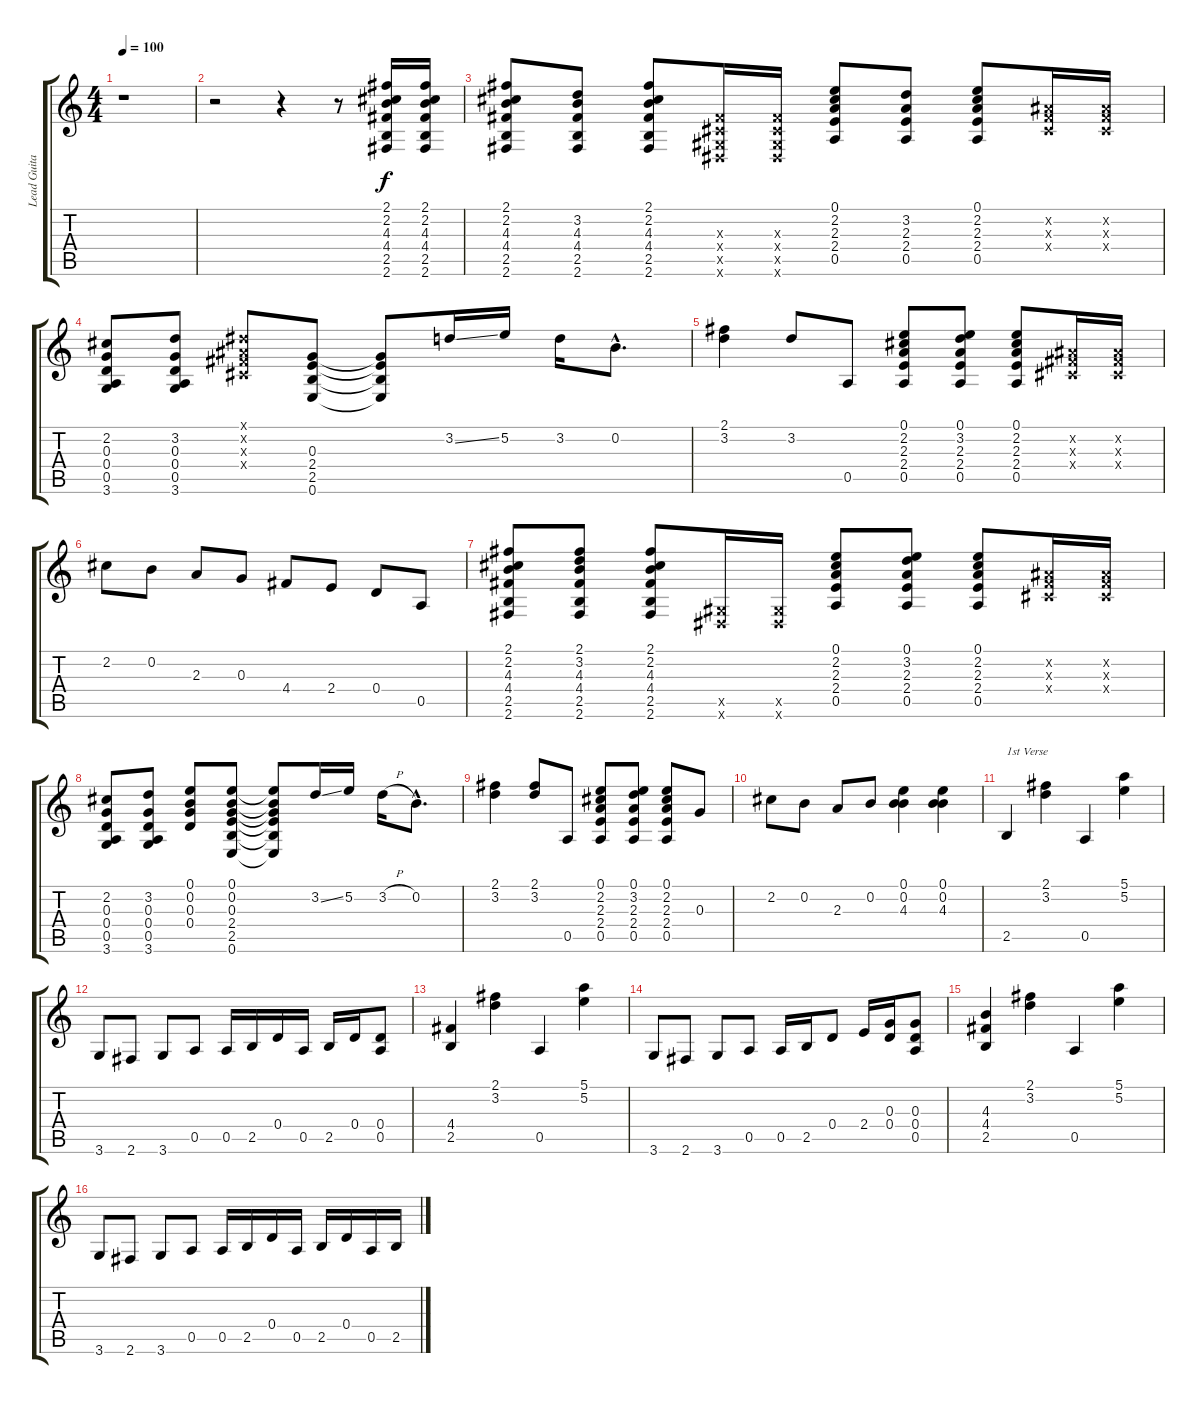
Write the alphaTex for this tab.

\track ("Lead Guitar" "Lead Guita") {instrument overdrivenguitar}
\staff {score tabs}
\tuning (E4 B3 G3 D3 A2 E2) {hide}
\ts (4 4)
\tempo 100
\clef g2
\ks c
r.1{dy f instrument overdrivenguitar} |
r.2 r.4 r.8 (2.1 2.2 4.3 4.4 2.5 2.6).16 (2.1 2.2 4.3 4.4 2.5 2.6).16 |
(2.1 2.2 4.3 4.4 2.5 2.6).8 (3.2 4.3 4.4 2.5 2.6).8 (2.1 2.2 4.3 4.4 2.5 2.6).8 (-1.3{x} -1.4{x} -1.5{x} -1.6{x}).16 (-1.3{x} -1.4{x} -1.5{x} -1.6{x}).16 (0.1 2.2 2.3 2.4 0.5).8 (3.2 2.3 2.4 0.5).8 (0.1 2.2 2.3 2.4 0.5).8 (-1.2{x} -1.3{x} -1.4{x}).16 (-1.2{x} -1.3{x} -1.4{x}).16 |
(2.2 0.3 0.4 0.5 3.6).8 (3.2 0.3 0.4 0.5 3.6).8 (-1.1{x} -1.2{x} -1.3{x} -1.4{x}).8 (0.3 2.4 2.5 0.6).8 (0.3{t} 2.4{t} 2.5{t} 0.6{t}).8 3.2{ss}.16 5.2.16 3.2.16 0.2{hac}.8{d} |
(2.1 3.2).4 3.2.8 0.5.8 (0.1 2.2 2.3 2.4 0.5).8 (0.1 3.2 2.3 2.4 0.5).8 (0.1 2.2 2.3 2.4 0.5).8 (-1.2{x} -1.3{x} -1.4{x}).16 (-1.2{x} -1.3{x} -1.4{x}).16 |
2.2.8 0.2.8 2.3.8 0.3.8 4.4.8 2.4.8 0.4.8 0.5.8 |
(2.1 2.2 4.3 4.4 2.5 2.6).8 (2.1 3.2 4.3 4.4 2.5 2.6).8 (2.1 2.2 4.3 4.4 2.5 2.6).8 (-1.5{x} -1.6{x}).16 (-1.5{x} -1.6{x}).16 (0.1 2.2 2.3 2.4 0.5).8 (0.1 3.2 2.3 2.4 0.5).8 (0.1 2.2 2.3 2.4 0.5).8 (-1.2{x} -1.3{x} -1.4{x}).16 (-1.2{x} -1.3{x} -1.4{x}).16 |
(2.2 0.3 0.4 0.5 3.6).8 (3.2 0.3 0.4 0.5 3.6).8 (0.1 0.2 0.3 0.4).8 (0.1 0.2 0.3 2.4 2.5 0.6).8 (0.1{t} 0.2{t} 0.3{t} 2.4{t} 2.5{t} 0.6{t}).8 3.2{ss}.16 5.2.16 3.2{h}.16 0.2{hac}.8{d} |
(2.1 3.2).4 (2.1 3.2).8 0.5.8 (0.1 2.2 2.3 2.4 0.5).8 (0.1 3.2 2.3 2.4 0.5).8 (0.1 2.2 2.3 2.4 0.5).8 0.3.8 |
2.2.8 0.2.8 2.3.8 0.2.8 (0.1 0.2 4.3).4 (0.1 0.2 4.3).4 |
2.5.4{txt "1st Verse"} (2.1 3.2).4 0.5.4 (5.1 5.2).4 |
3.6.8 2.6.8 3.6.8 0.5.8 0.5.16 2.5.16 0.4.16 0.5.16 2.5.16 0.4.16 (0.4 0.5).8 |
(4.4 2.5).4 (2.1 3.2).4 0.5.4 (5.1 5.2).4 |
3.6.8 2.6.8 3.6.8 0.5.8 0.5.16 2.5.16 0.4.8 2.4.16 (0.3 0.4).16 (0.3 0.4 0.5).8 |
(4.3 4.4 2.5).4 (2.1 3.2).4 0.5.4 (5.1 5.2).4 |
3.6.8 2.6.8 3.6.8 0.5.8 0.5.16 2.5.16 0.4.16 0.5.16 2.5.16 0.4.16 0.5.16 2.5.16
